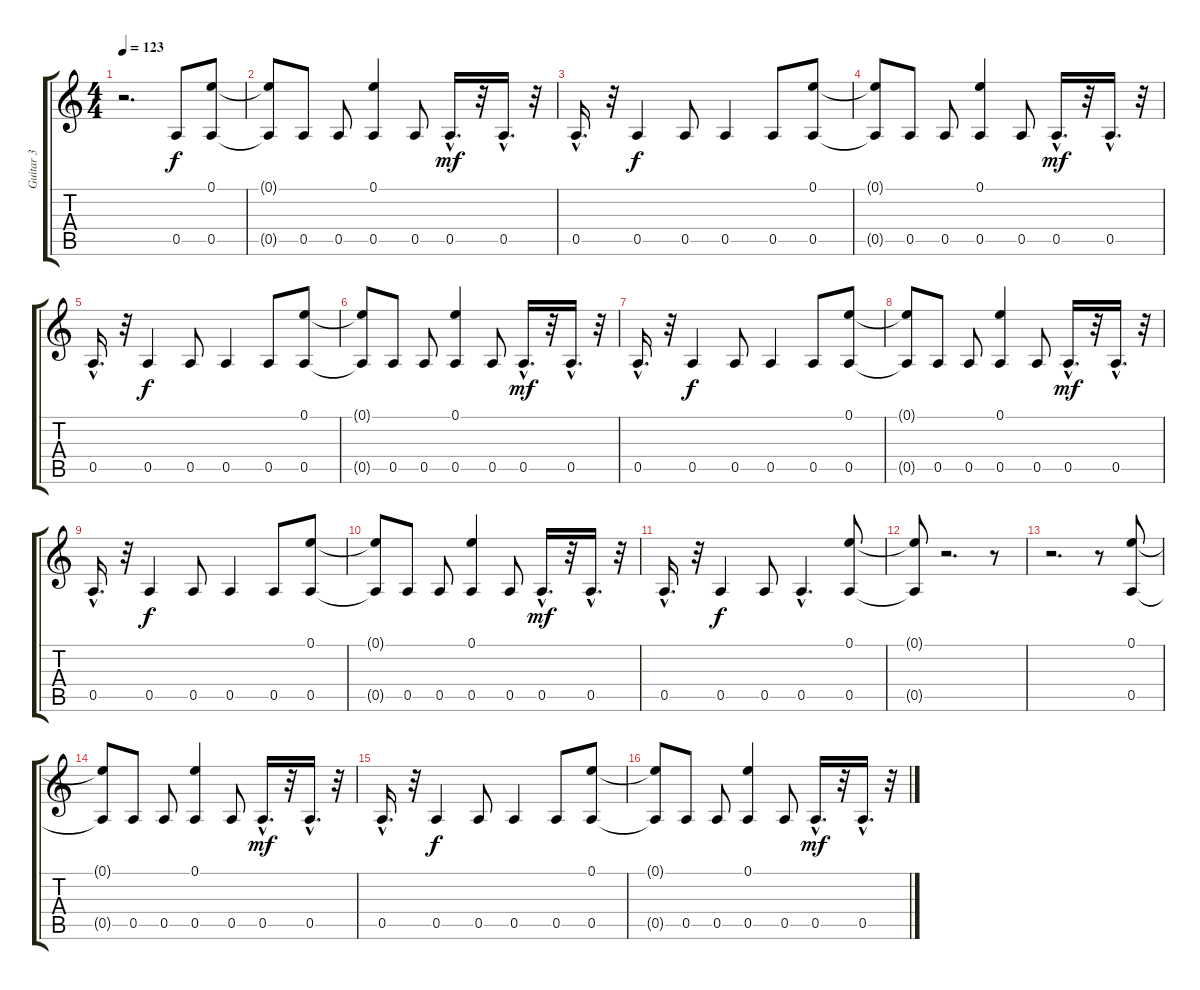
\track ("Guitar 3" "Guitar 3") {instrument overdrivenguitar}
\staff {score tabs}
\tuning (E4 B3 G3 D3 A2 E2) {hide}
\ts (4 4)
\tempo 123
\clef g2
\ks c
r.2{d dy f instrument overdrivenguitar} 0.5.8 (0.1 0.5).8 |
(0.1{t} 0.5{t}).8 0.5.8 0.5.8 (0.1 0.5).4 0.5.8 0.5{hac}.16{d dy mf} r.32 0.5{hac}.16{d} r.32 |
0.5{hac}.16{d} r.32 0.5.4{dy f} 0.5.8 0.5.4 0.5.8 (0.1 0.5).8 |
(0.1{t} 0.5{t}).8 0.5.8 0.5.8 (0.1 0.5).4 0.5.8 0.5{hac}.16{d dy mf} r.32 0.5{hac}.16{d} r.32 |
0.5{hac}.16{d} r.32 0.5.4{dy f} 0.5.8 0.5.4 0.5.8 (0.1 0.5).8 |
(0.1{t} 0.5{t}).8 0.5.8 0.5.8 (0.1 0.5).4 0.5.8 0.5{hac}.16{d dy mf} r.32 0.5{hac}.16{d} r.32 |
0.5{hac}.16{d} r.32 0.5.4{dy f} 0.5.8 0.5.4 0.5.8 (0.1 0.5).8 |
(0.1{t} 0.5{t}).8 0.5.8 0.5.8 (0.1 0.5).4 0.5.8 0.5{hac}.16{d dy mf} r.32 0.5{hac}.16{d} r.32 |
0.5{hac}.16{d} r.32 0.5.4{dy f} 0.5.8 0.5.4 0.5.8 (0.1 0.5).8 |
(0.1{t} 0.5{t}).8 0.5.8 0.5.8 (0.1 0.5).4 0.5.8 0.5{hac}.16{d dy mf} r.32 0.5{hac}.16{d} r.32 |
0.5{hac}.16{d} r.32 0.5.4{dy f} 0.5.8 0.5{hac}.4{d} (0.1 0.5).8 |
(0.1{t} 0.5{t}).8 r.2{d} r.8 |
r.2{d} r.8 (0.1 0.5).8 |
(0.1{t} 0.5{t}).8 0.5.8 0.5.8 (0.1 0.5).4 0.5.8 0.5{hac}.16{d dy mf} r.32 0.5{hac}.16{d} r.32 |
0.5{hac}.16{d} r.32 0.5.4{dy f} 0.5.8 0.5.4 0.5.8 (0.1 0.5).8 |
(0.1{t} 0.5{t}).8 0.5.8 0.5.8 (0.1 0.5).4 0.5.8 0.5{hac}.16{d dy mf} r.32 0.5{hac}.16{d} r.32
